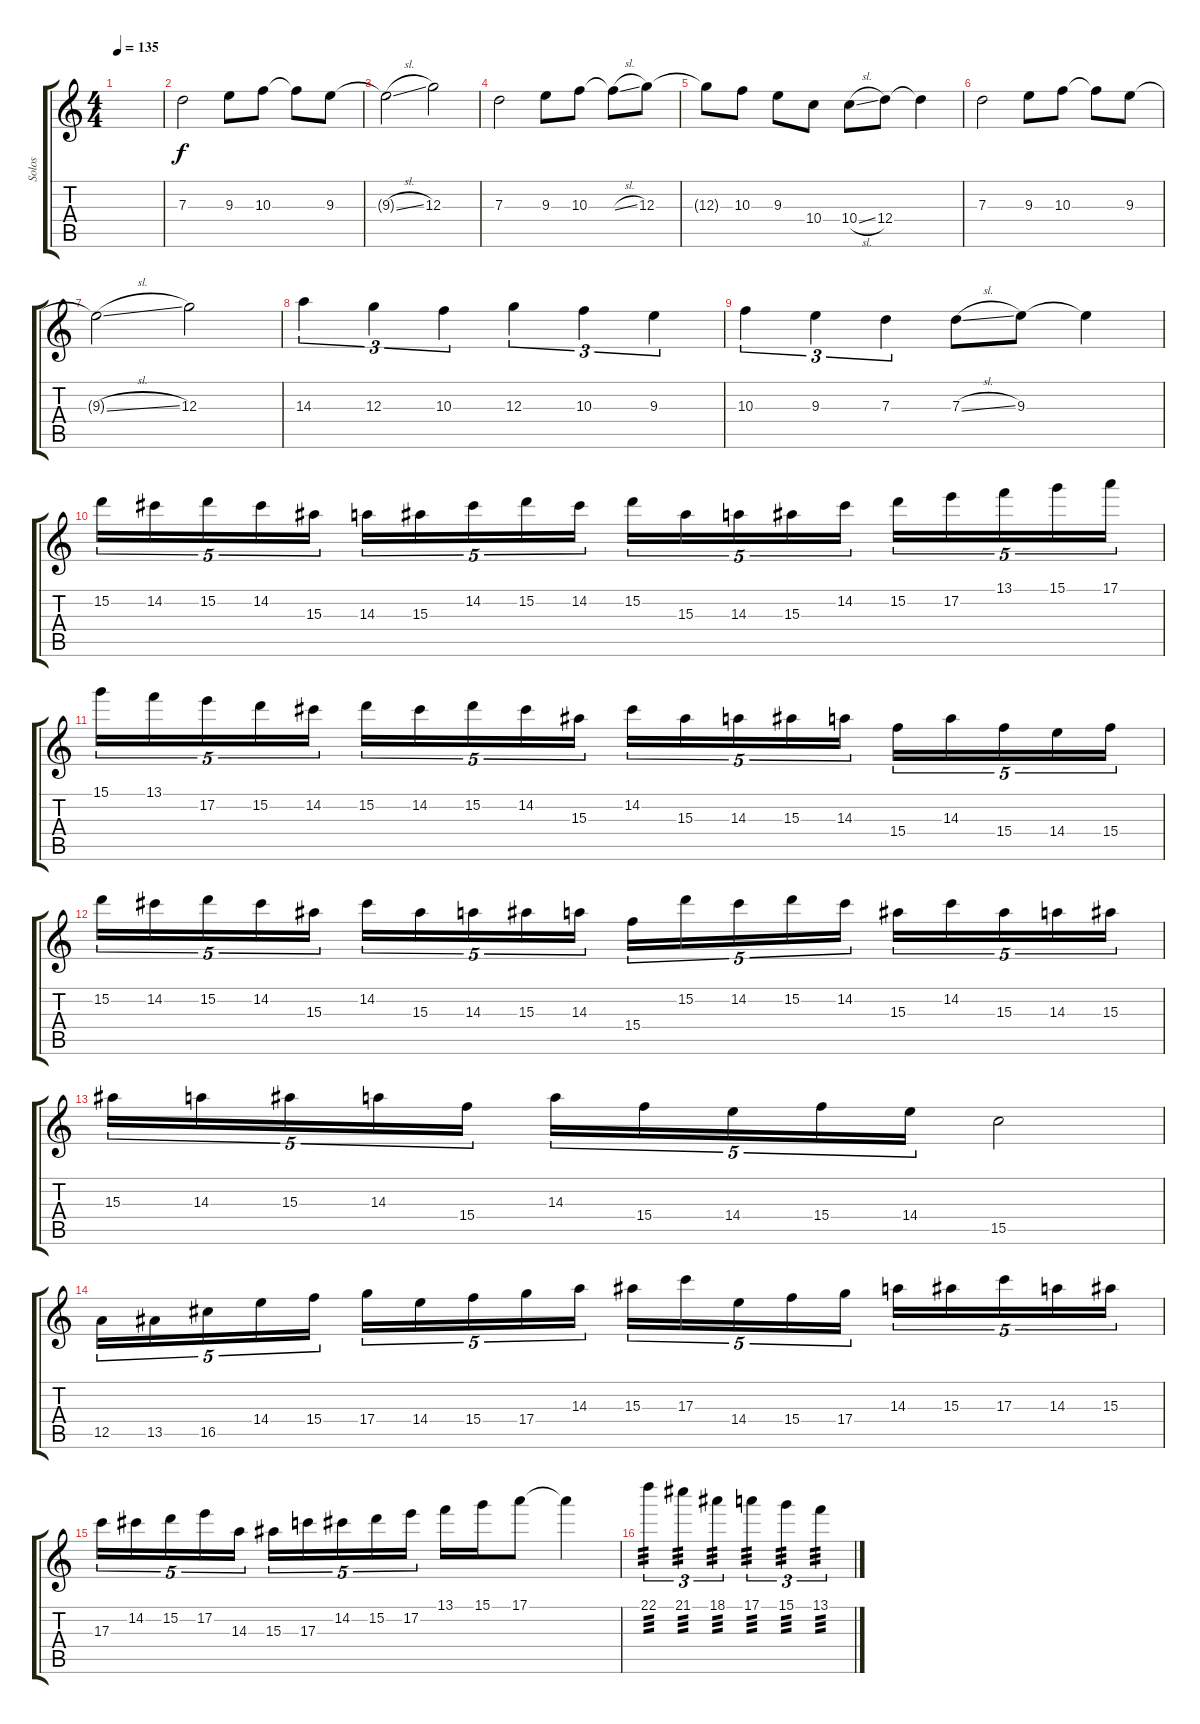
\track ("Solos" "Solos") {instrument distortionguitar}
\staff {score tabs}
\tuning (E4 B3 G3 D3 A2 E2) {hide}
\ts (4 4)
\tempo 135
\clef g2
\ks aminor
|
7.3.2 9.3.8 10.3.8 10.3{t}.8 9.3.8 |
9.3{sl t}.2 12.3.2 |
7.3.2 9.3.8 10.3.8 10.3{sl t}.8 12.3.8 |
12.3{t}.8 10.3.8 9.3.8 10.4.8 10.4{sl}.8 12.4.8 12.4{t}.4 |
7.3.2 9.3.8 10.3.8 10.3{t}.8 9.3.8 |
9.3{sl t}.2 12.3.2 |
14.3.4{tu (3 2)} 12.3.4{tu (3 2)} 10.3.4{tu (3 2)} 12.3.4{tu (3 2)} 10.3.4{tu (3 2)} 9.3.4{tu (3 2)} |
10.3.4{tu (3 2)} 9.3.4{tu (3 2)} 7.3.4{tu (3 2)} 7.3{sl}.8 9.3.8 9.3{t}.4 |
15.2.16{tu (5 4)} 14.2.16{tu (5 4)} 15.2.16{tu (5 4)} 14.2.16{tu (5 4)} 15.3.16{tu (5 4)} 14.3.16{tu (5 4)} 15.3.16{tu (5 4)} 14.2.16{tu (5 4)} 15.2.16{tu (5 4)} 14.2.16{tu (5 4)} 15.2.16{tu (5 4)} 15.3.16{tu (5 4)} 14.3.16{tu (5 4)} 15.3.16{tu (5 4)} 14.2.16{tu (5 4)} 15.2.16{tu (5 4)} 17.2.16{tu (5 4)} 13.1.16{tu (5 4)} 15.1.16{tu (5 4)} 17.1.16{tu (5 4)} |
15.1.16{tu (5 4)} 13.1.16{tu (5 4)} 17.2.16{tu (5 4)} 15.2.16{tu (5 4)} 14.2.16{tu (5 4)} 15.2.16{tu (5 4)} 14.2.16{tu (5 4)} 15.2.16{tu (5 4)} 14.2.16{tu (5 4)} 15.3.16{tu (5 4)} 14.2.16{tu (5 4)} 15.3.16{tu (5 4)} 14.3.16{tu (5 4)} 15.3.16{tu (5 4)} 14.3.16{tu (5 4)} 15.4.16{tu (5 4)} 14.3.16{tu (5 4)} 15.4.16{tu (5 4)} 14.4.16{tu (5 4)} 15.4.16{tu (5 4)} |
15.2.16{tu (5 4)} 14.2.16{tu (5 4)} 15.2.16{tu (5 4)} 14.2.16{tu (5 4)} 15.3.16{tu (5 4)} 14.2.16{tu (5 4)} 15.3.16{tu (5 4)} 14.3.16{tu (5 4)} 15.3.16{tu (5 4)} 14.3.16{tu (5 4)} 15.4.16{tu (5 4)} 15.2.16{tu (5 4)} 14.2.16{tu (5 4)} 15.2.16{tu (5 4)} 14.2.16{tu (5 4)} 15.3.16{tu (5 4)} 14.2.16{tu (5 4)} 15.3.16{tu (5 4)} 14.3.16{tu (5 4)} 15.3.16{tu (5 4)} |
15.3.16{tu (5 4)} 14.3.16{tu (5 4)} 15.3.16{tu (5 4)} 14.3.16{tu (5 4)} 15.4.16{tu (5 4)} 14.3.16{tu (5 4)} 15.4.16{tu (5 4)} 14.4.16{tu (5 4)} 15.4.16{tu (5 4)} 14.4.16{tu (5 4)} 15.5.2 |
12.5.16{tu (5 4)} 13.5.16{tu (5 4)} 16.5.16{tu (5 4)} 14.4.16{tu (5 4)} 15.4.16{tu (5 4)} 17.4.16{tu (5 4)} 14.4.16{tu (5 4)} 15.4.16{tu (5 4)} 17.4.16{tu (5 4)} 14.3.16{tu (5 4)} 15.3.16{tu (5 4)} 17.3.16{tu (5 4)} 14.4.16{tu (5 4)} 15.4.16{tu (5 4)} 17.4.16{tu (5 4)} 14.3.16{tu (5 4)} 15.3.16{tu (5 4)} 17.3.16{tu (5 4)} 14.3.16{tu (5 4)} 15.3.16{tu (5 4)} |
17.3.16{tu (5 4)} 14.2.16{tu (5 4)} 15.2.16{tu (5 4)} 17.2.16{tu (5 4)} 14.3.16{tu (5 4)} 15.3.16{tu (5 4)} 17.3.16{tu (5 4)} 14.2.16{tu (5 4)} 15.2.16{tu (5 4)} 17.2.16{tu (5 4)} 13.1.16 15.1.16 17.1.8 17.1{t}.4 |
22.1.4{tu (3 2) tp 3} 21.1.4{tu (3 2) tp 3} 18.1.4{tu (3 2) tp 3} 17.1.4{tu (3 2) tp 3} 15.1.4{tu (3 2) tp 3} 13.1.4{tu (3 2) tp 3}
